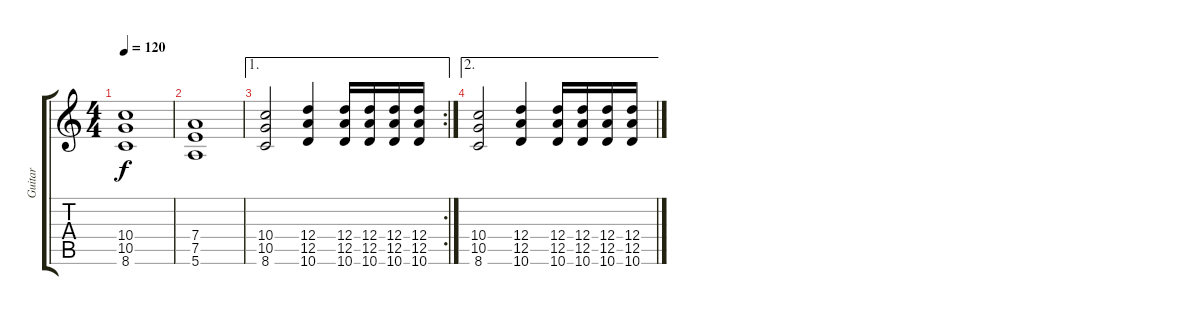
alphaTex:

\track ("Guitar" "Guitar") {instrument distortionguitar}
\staff {score tabs}
\tuning (E4 B3 G3 D3 A2 E2) {hide}
\ts (4 4)
\tempo 120
\clef g2
\ks c
(10.4 10.5 8.6).1{dy f} |
(7.4 7.5 5.6).1 |
\ae 1
\rc 2
(10.4 10.5 8.6).2 (12.4 12.5 10.6).4 (12.4 12.5 10.6).16 (12.4 12.5 10.6).16 (12.4 12.5 10.6).16 (12.4 12.5 10.6).16 |
\ae 2
(10.4 10.5 8.6).2 (12.4 12.5 10.6).4 (12.4 12.5 10.6).16 (12.4 12.5 10.6).16 (12.4 12.5 10.6).16 (12.4 12.5 10.6).16
